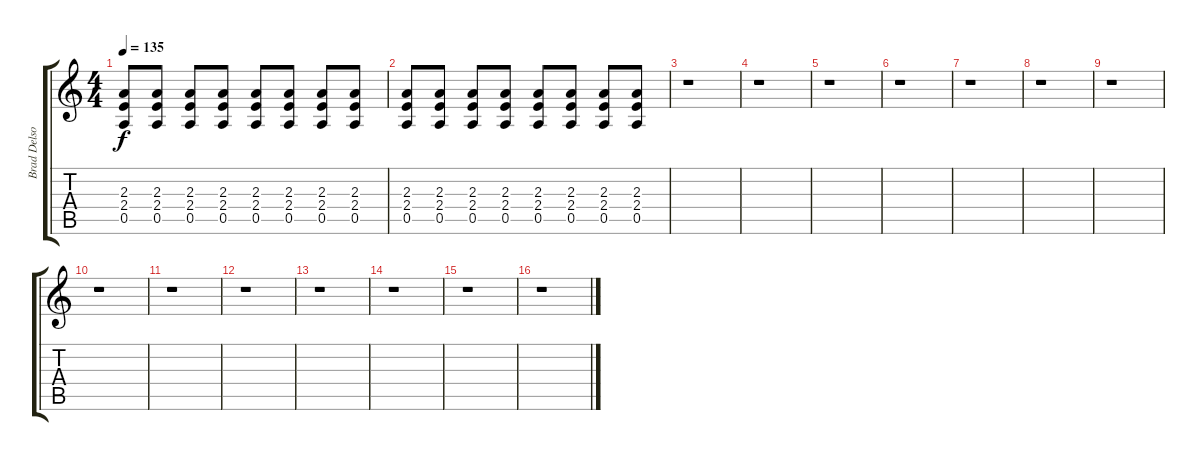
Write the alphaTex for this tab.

\track ("Brad Delson - Guitar (additional)" "Brad Delso") {instrument overdrivenguitar}
\staff {score tabs}
\tuning (E4 B3 G3 D3 A2 E2) {hide}
\ts (4 4)
\tempo 135
\clef g2
\ks c
(2.3 2.4 0.5).8{dy f} (2.3 2.4 0.5).8 (2.3 2.4 0.5).8 (2.3 2.4 0.5).8 (2.3 2.4 0.5).8 (2.3 2.4 0.5).8 (2.3 2.4 0.5).8 (2.3 2.4 0.5).8 |
(2.3 2.4 0.5).8 (2.3 2.4 0.5).8 (2.3 2.4 0.5).8 (2.3 2.4 0.5).8 (2.3 2.4 0.5).8 (2.3 2.4 0.5).8 (2.3 2.4 0.5).8 (2.3 2.4 0.5).8 |
r.1 |
r.1 |
r.1 |
r.1 |
r.1 |
r.1 |
r.1 |
r.1 |
r.1 |
r.1 |
r.1 |
r.1 |
r.1 |
r.1
